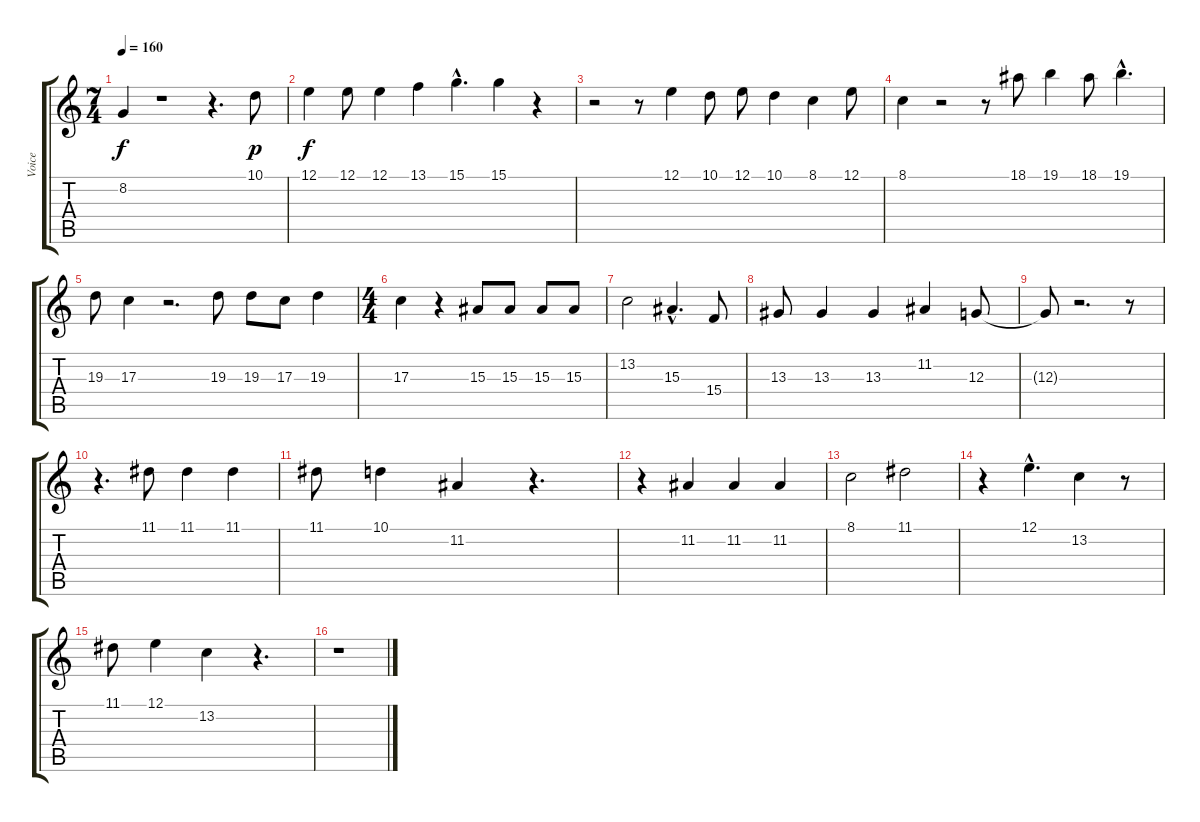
\track ("Voice" "Voice") {instrument voiceoohs}
\staff {score tabs}
\tuning (E4 B3 G3 D3 A2 E2) {hide}
\ts (7 4)
\tempo 160
\clef g2
\ks c
8.2.4{dy f} r.1 r.4{d} 10.1.8{dy p} |
12.1.4{dy f} 12.1.8 12.1.4 13.1.4 15.1{hac}.4{d} 15.1.4 r.4 |
r.2 r.8 12.1.4 10.1.8 12.1.8 10.1.4 8.1.4 12.1.8 |
8.1.4 r.2 r.8 18.1.8 19.1.4 18.1.8 19.1{hac}.4{d} |
19.3.8 17.3.4 r.2{d} 19.3.8 19.3.8 17.3.8 19.3.4 |
\ts (4 4)
17.3.4 r.4 15.3.8 15.3.8 15.3.8 15.3.8 |
13.2.2 15.3{hac}.4{d} 15.4.8 |
13.3.8 13.3.4 13.3.4 11.2.4 12.3.8 |
12.3{t}.8 r.2{d} r.8 |
r.4{d} 11.1.8 11.1.4 11.1.4 |
11.1.8 10.1.4 11.2.4 r.4{d} |
r.4 11.2.4 11.2.4 11.2.4 |
8.1.2 11.1.2 |
r.4 12.1{hac}.4{d} 13.2.4 r.8 |
11.1.8 12.1.4 13.2.4 r.4{d} |
r.1
